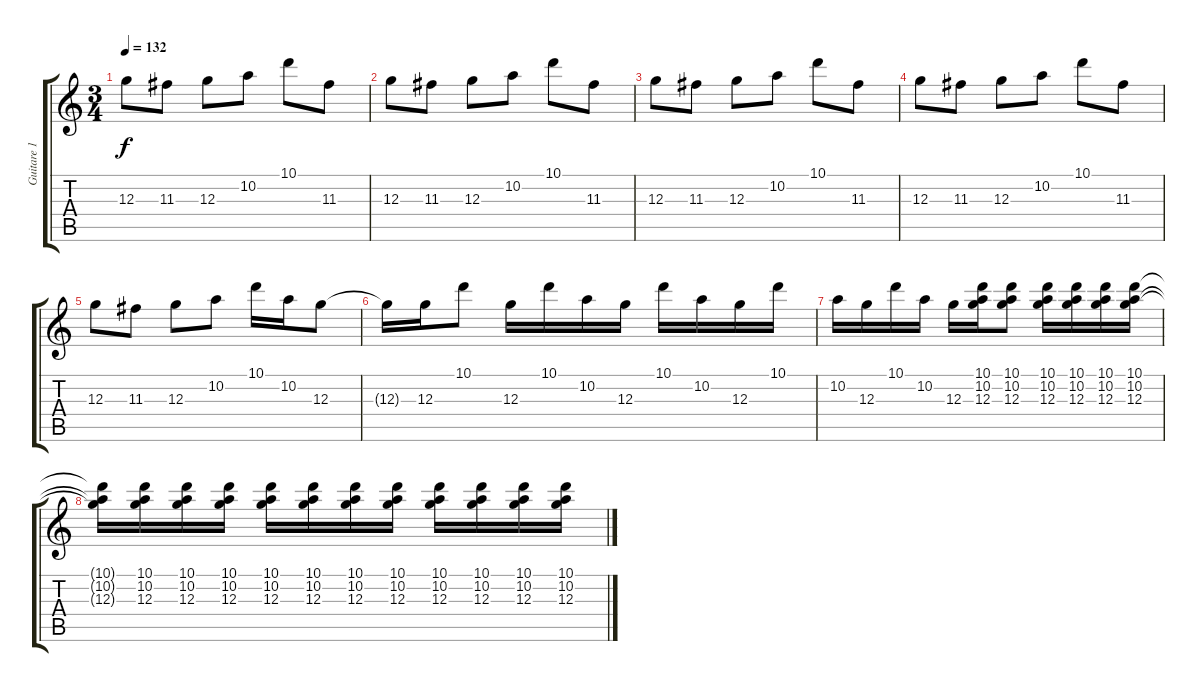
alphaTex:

\track ("Guitare 1" "Guitare 1") {instrument electricguitarclean}
\staff {score tabs}
\tuning (E4 B3 G3 D3 A2 E2) {hide}
\ts (3 4)
\tempo 132
\clef g2
\ks c
12.3.8{dy f} 11.3.8 12.3.8 10.2.8 10.1.8 11.3.8 |
12.3.8 11.3.8 12.3.8 10.2.8 10.1.8 11.3.8 |
12.3.8 11.3.8 12.3.8 10.2.8 10.1.8 11.3.8 |
12.3.8 11.3.8 12.3.8 10.2.8 10.1.8 11.3.8 |
12.3.8 11.3.8 12.3.8 10.2.8 10.1.16 10.2.16 12.3.8 |
12.3{t}.16 12.3.16 10.1.8 12.3.16 10.1.16 10.2.16 12.3.16 10.1.16 10.2.16 12.3.16 10.1.16 |
10.2.16 12.3.16 10.1.16 10.2.16 12.3.16 (10.1 10.2 12.3).16 (10.1 10.2 12.3).8 (10.1 10.2 12.3).16 (10.1 10.2 12.3).16 (10.1 10.2 12.3).16 (10.1 10.2 12.3).16 |
(10.1{t} 10.2{t} 12.3{t}).16 (10.1 10.2 12.3).16 (10.1 10.2 12.3).16 (10.1 10.2 12.3).16 (10.1 10.2 12.3).16 (10.1 10.2 12.3).16 (10.1 10.2 12.3).16 (10.1 10.2 12.3).16 (10.1 10.2 12.3).16 (10.1 10.2 12.3).16 (10.1 10.2 12.3).16 (10.1 10.2 12.3).16
